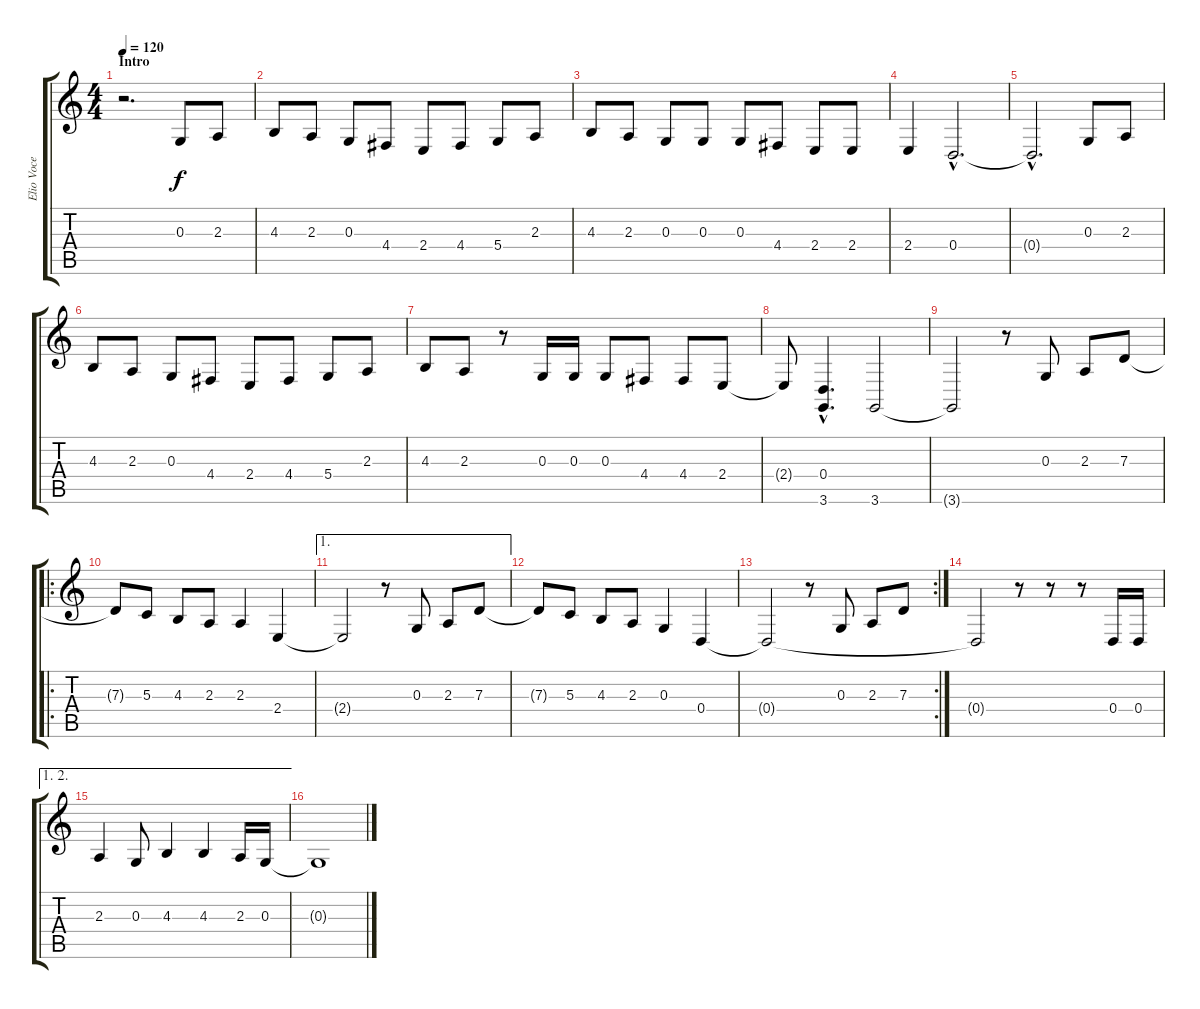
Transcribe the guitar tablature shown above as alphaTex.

\track ("Elio Voce" "Elio Voce") {instrument lead6voice}
\staff {score tabs}
\tuning (E4 B3 G3 D3 A2 E2) {hide}
\ts (4 4)
\section ("" "Intro")
\tempo 120
\clef g2
\ks c
r.2{d dy f instrument lead6voice} 0.3.8 2.3.8 |
4.3.8 2.3.8 0.3.8 4.4.8 2.4.8 4.4.8 5.4.8 2.3.8 |
4.3.8 2.3.8 0.3.8 0.3.8 0.3.8 4.4.8 2.4.8 2.4.8 |
2.4.4 0.4{hac}.2{d} |
0.4{hac t}.2{d} 0.3.8 2.3.8 |
4.3.8 2.3.8 0.3.8 4.4.8 2.4.8 4.4.8 5.4.8 2.3.8 |
4.3.8 2.3.8 r.8 0.3.16 0.3.16 0.3.8 4.4.8 4.4.8 2.4.8 |
2.4{t}.8 (0.4{hac} 3.6{hac}).4{d} 3.6.2 |
3.6{t}.2 r.8 0.3.8 2.3.8 7.3.8 |
\ro
7.3{t}.8 5.3.8 4.3.8 2.3.8 2.3.4 2.4.4 |
\ae 1
2.4{t}.2 r.8 0.3.8 2.3.8 7.3.8 |
7.3{t}.8 5.3.8 4.3.8 2.3.8 0.3.4 0.4.4 |
\rc 2
0.4{t}.2 r.8 0.3.8 2.3.8 7.3.8 |
0.4{t}.2 r.8 r.8 r.8 0.4.16 0.4.16 |
\ae (1 2)
2.3.4 0.3.8 4.3.4 4.3.4 2.3.16 0.3.16 |
0.3{t}.1
